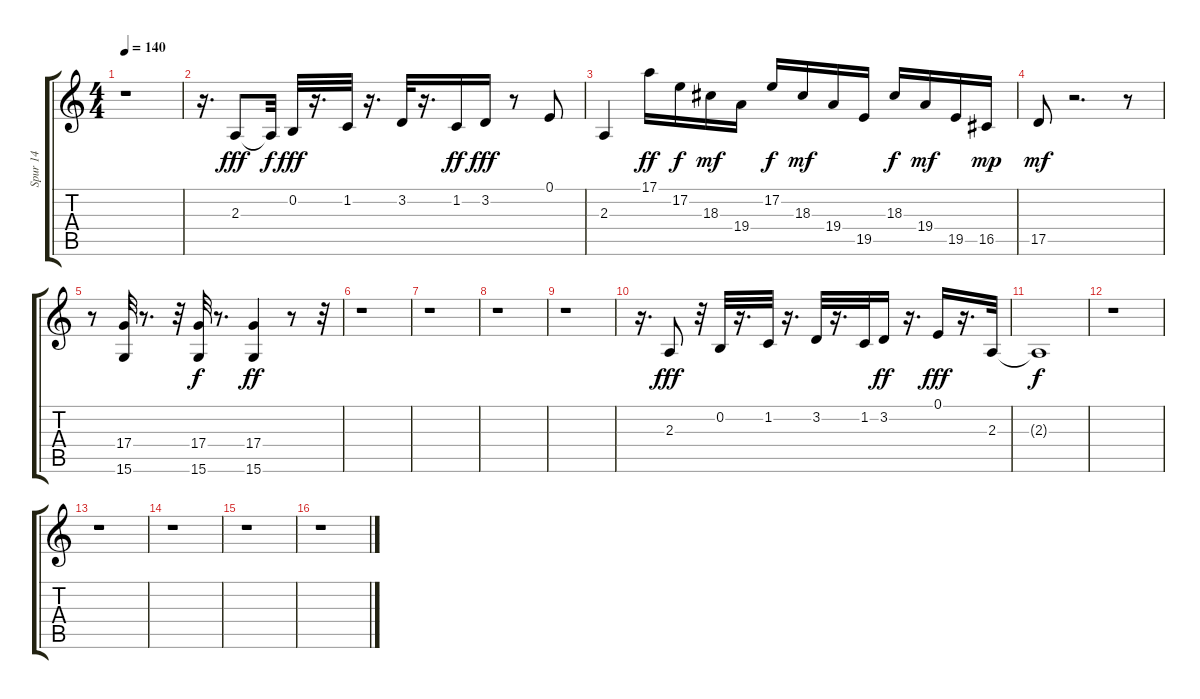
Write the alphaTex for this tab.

\track ("Spur 14" "Spur 14") {instrument xylophone}
\staff {score tabs}
\tuning (E4 B3 G3 D3 A2 E2) {hide}
\ts (4 4)
\tempo 140
\clef g2
\ks c
r.1{dy f} |
r.16{d} 2.3.8{dy fff} 2.3{t}.32{dy f} 0.2.32{dy fff} r.16{d} 1.2.32 r.16{d} 3.2.32 r.16{d} 1.2.16{dy ff} 3.2.16{dy fff} r.8 0.1.8 |
2.3.4 17.1.16{dy ff} 17.2.16{dy f} 18.3.16{dy mf} 19.4.16 17.2.16{dy f} 18.3.16{dy mf} 19.4.16 19.5.16 18.3.16{dy f} 19.4.16{dy mf} 19.5.16 16.5.16{dy mp} |
17.5.8{dy mf} r.2{d} r.8 |
r.8 (17.4 15.6).32 r.8{d} r.32 (17.4 15.6).32{dy f} r.8{d} (17.4 15.6).4{dy ff} r.8 r.32 |
r.1 |
r.1 |
r.1 |
r.1 |
r.16{d} 2.3.8{dy fff} r.32 0.2.32 r.16{d} 1.2.32 r.16{d} 3.2.32 r.16{d} 1.2.32 3.2.16{dy ff} r.16{d} 0.1.16{dy fff} r.16{d} 2.3.32 |
2.3{t}.1{dy f} |
r.1 |
r.1 |
r.1 |
r.1 |
r.1
